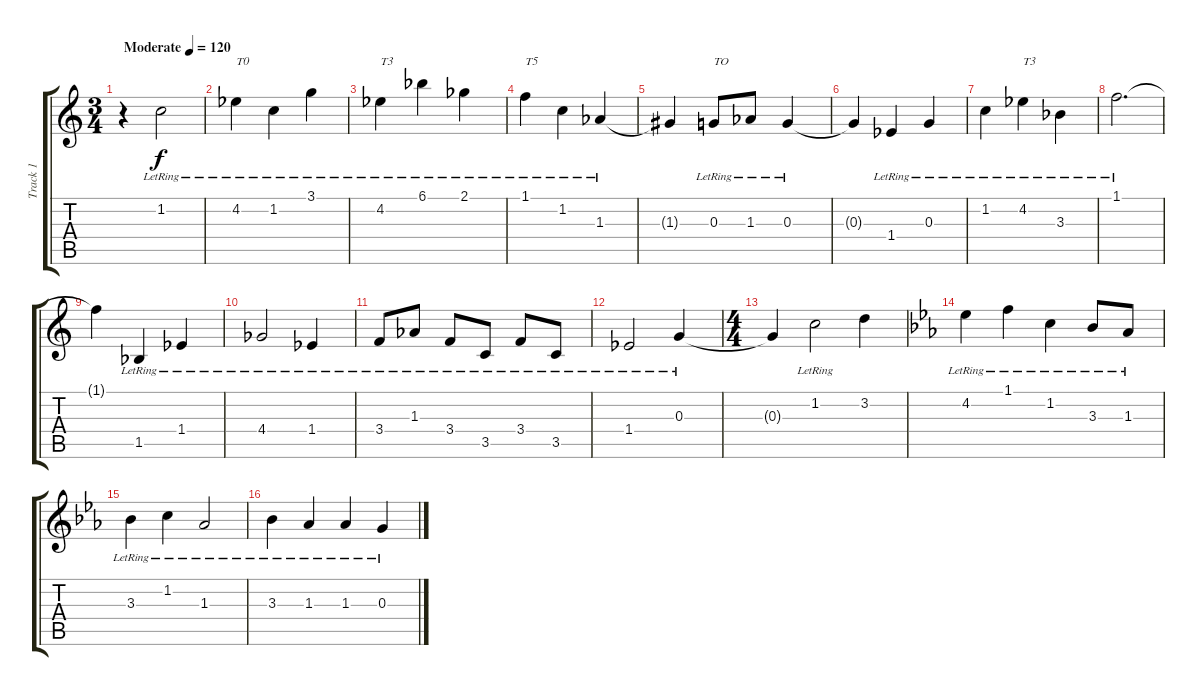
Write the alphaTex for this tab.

\track ("Track 1" "Track 1") {instrument acousticguitarnylon}
\staff {score tabs}
\tuning (E4 B3 G3 D3 A2 E2) {hide}
\ts (3 4)
\tempo (120 "Moderate")
\clef g2
\ks c
r.4{dy f instrument acousticguitarnylon} 1.2{lr}.2 |
4.2{lr acc b}.4{txt "T0 "} 1.2{lr}.4 3.1{lr}.4 |
4.2{lr acc b}.4{txt "T3"} 6.1{lr acc b}.4 2.1{lr acc b}.4 |
1.1{lr}.4{txt "T5"} 1.2{lr}.4 1.3{lr acc b}.4 |
1.3{t}.4 0.3{lr}.8{txt "TO"} 1.3{lr acc b}.8 0.3{lr}.4 |
0.3{t}.4 1.4{lr acc b}.4 0.3{lr}.4 |
1.2{lr}.4 4.2{lr acc b}.4{txt "T3"} 3.3{lr acc b}.4 |
1.1{lr}.2{d} |
1.1{t}.4 1.5{lr acc b}.4 1.4{lr acc b}.4 |
4.4{lr acc b}.2 1.4{lr acc b}.4 |
3.4{lr}.8 1.3{lr acc b}.8 3.4{lr}.8 3.5{lr}.8 3.4{lr}.8 3.5{lr}.8 |
1.4{lr acc b}.2 0.3{lr}.4 |
\ts (4 4)
0.3{t}.4 1.2{lr}.2 3.2.4 |
\ks eb
4.2{lr}.4 1.1{lr}.4 1.2{lr}.4 3.3{lr}.8 1.3{lr}.8 |
3.3{lr}.4 1.2{lr}.4 1.3{lr}.2 |
3.3{lr}.4 1.3{lr}.4 1.3{lr}.4 0.3{lr}.4
